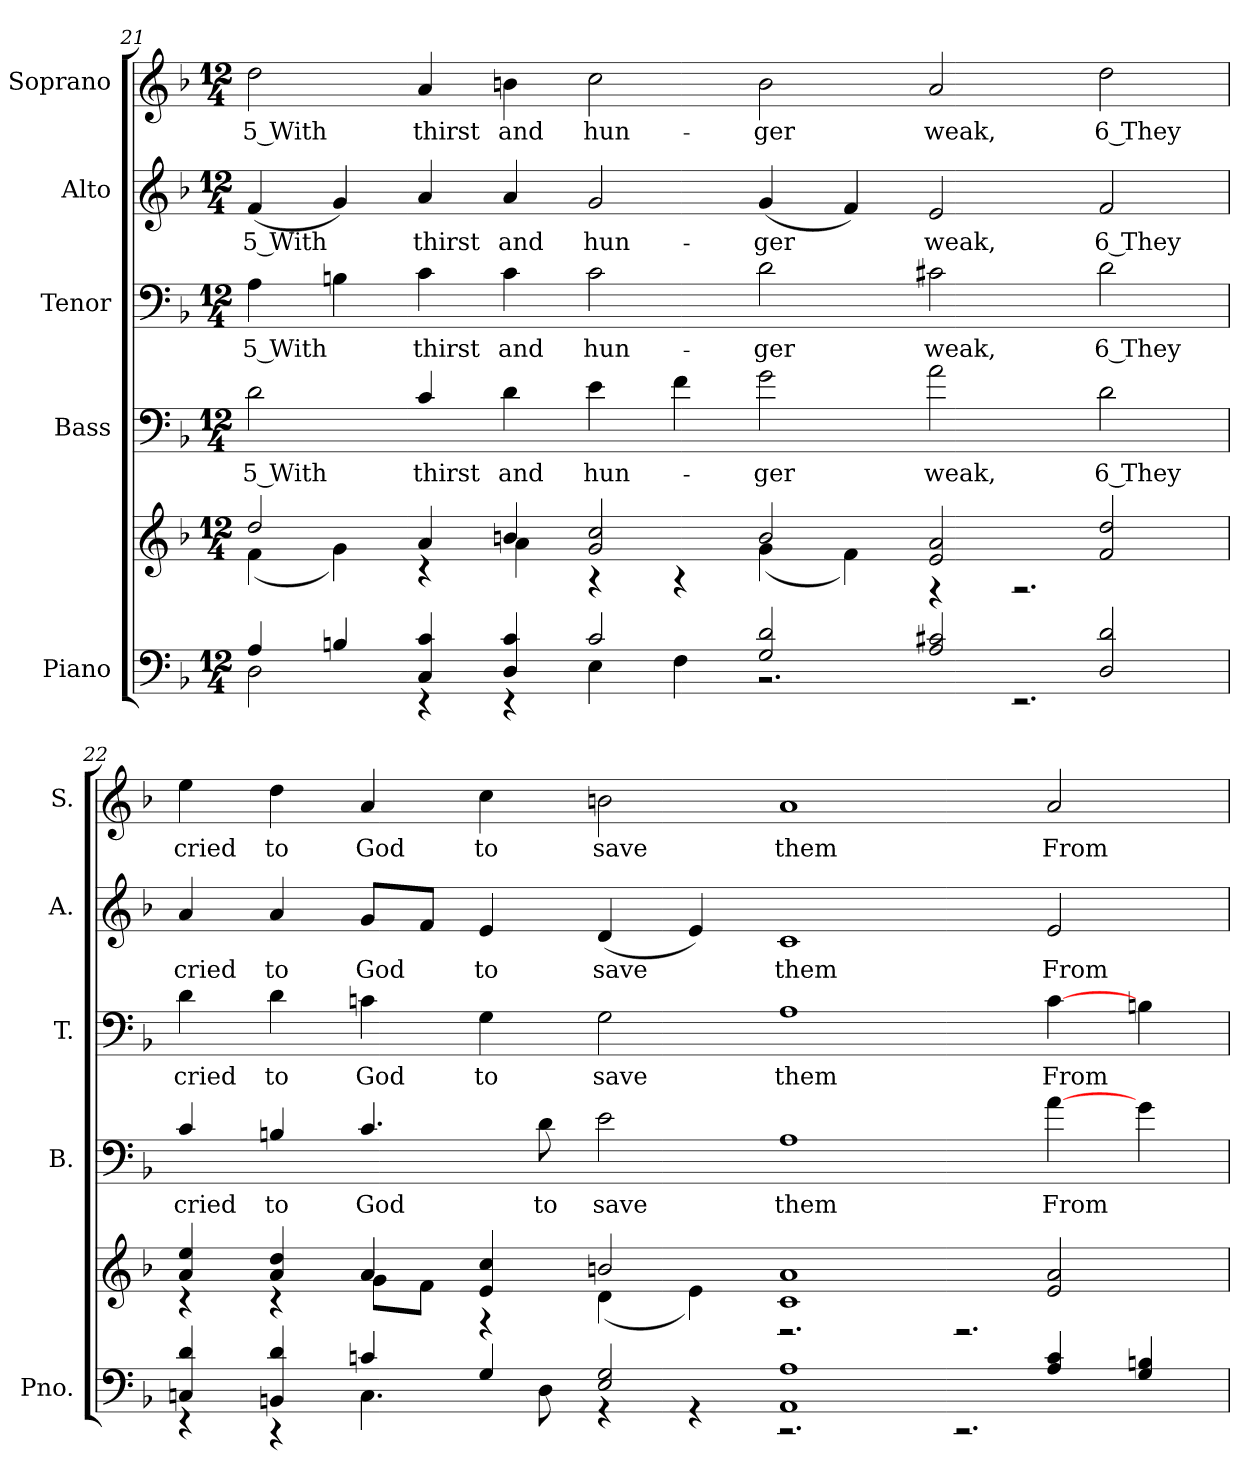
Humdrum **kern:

**kern	**kern	**kern	**text	**kern	**text	**kern	**text	**kern	**text
*part5	*part5	*part4	*part4	*part3	*part3	*part2	*part2	*part1	*part1
*staff6	*staff5	*staff4	*staff4	*staff3	*staff3	*staff2	*staff2	*staff1	*staff1
*I"Piano	*	*I"Bass	*	*I"Tenor	*	*I"Alto	*	*I"Soprano	*
*I'Pno.	*	*I'B.	*	*I'T.	*	*I'A.	*	*I'S.	*
!!LO:PB:g=z
*clefF4	*clefG2	*clefF4	*	*clefF4	*	*clefG2	*	*clefG2	*
*	*	*ITrd7c12	*	*	*	*	*	*	*
*k[b-]	*k[b-]	*k[b-]	*	*k[b-]	*	*k[b-]	*	*k[b-]	*
*F:	*F:	*F:	*	*F:	*	*F:	*	*F:	*
*M12/4	*M12/4	*M12/4	*	*M12/4	*	*M12/4	*	*M12/4	*
=21	=21	=21	=21	=21	=21	=21	=21	=21	=21
*^	*^	*	*	*	*	*	*	*	*
!	!	!	!	!	!LO:LY:b:color=#000000	!	!	!	!	!	!
!	!	!	!	!	!	!	!LO:LY:b:color=#000000	!	!	!	!
!	!	!	!	!	!	!	!	!	!LO:LY:b:color=#000000	!	!
!	!	!	!	!	!	!	!	!	!	!	!LO:LY:b:color=#000000
4Ai/	2Di\	2ddi/	(4fi\	2Di\	5 With	4Ai\	5 With	(4fi/	5 With	2ddi\	5 With
4Bni/	.	.	4gi\)	.	.	4Bni\	.	4gi/)	.	.	.
!	!	!	!	!	!LO:LY:b:color=#000000	!	!	!	!	!	!
!	!	!	!	!	!	!	!LO:LY:b:color=#000000	!	!	!	!
!	!	!	!	!	!	!	!	!	!LO:LY:b:color=#000000	!	!
!	!	!	!	!	!	!	!	!	!	!	!LO:LY:b:color=#000000
4Ci/ 4ci	4r	4ai/	4r	4Ci/	thirst	4ci\	thirst	4ai/	thirst	4ai/	thirst
!	!	!	!	!	!LO:LY:b:color=#000000	!	!	!	!	!	!
!	!	!	!	!	!	!	!LO:LY:b:color=#000000	!	!	!	!
!	!	!	!	!	!	!	!	!	!LO:LY:b:color=#000000	!	!
!	!	!	!	!	!	!	!	!	!	!	!LO:LY:b:color=#000000
4Di/ 4ci	4r	4bni/	4ai\	4Di\	and	4ci\	and	4ai/	and	4bni\	and
!	!	!	!	!	!LO:LY:b:color=#000000	!	!	!	!	!	!
!	!	!	!	!	!	!	!LO:LY:b:color=#000000	!	!	!	!
!	!	!	!	!	!	!	!	!	!LO:LY:b:color=#000000	!	!
!	!	!	!	!	!	!	!	!	!	!	!LO:LY:b:color=#000000
2ci/	4Ei\	2gi/ 2cci	4r	4Ei\	hun-	2ci\	hun-	2gi/	hun-	2cci\	hun-
.	4Fi\	.	4r	4Fi\	.	.	.	.	.	.	.
!	!	!	!	!	!LO:LY:b:color=#000000	!	!	!	!	!	!
!	!	!	!	!	!	!	!LO:LY:b:color=#000000	!	!	!	!
!	!	!	!	!	!	!	!	!	!LO:LY:b:color=#000000	!	!
!	!	!	!	!	!	!	!	!	!	!	!LO:LY:b:color=#000000
2Gi/ 2di	2.r	2bi/	(4gi\	2Gi\	-ger	2di\	-ger	(4gi/	-ger	2bi\	-ger
.	.	.	4fi\)	.	.	.	.	4fi/)	.	.	.
!	!	!	!	!	!LO:LY:b:color=#000000	!	!	!	!	!	!
!	!	!	!	!	!	!	!LO:LY:b:color=#000000	!	!	!	!
!	!	!	!	!	!	!	!	!	!LO:LY:b:color=#000000	!	!
!	!	!	!	!	!	!	!	!	!	!	!LO:LY:b:color=#000000
2Ai/ 2c#Xi	.	2ei/ 2ai	4r	2Ai\	weak,	2c#Xi\	weak,	2ei/	weak,	2ai/	weak,
.	2.r	.	2.r	.	.	.	.	.	.	.	.
!	!	!	!	!	!LO:LY:b:color=#000000	!	!	!	!	!	!
!	!	!	!	!	!	!	!LO:LY:b:color=#000000	!	!	!	!
!	!	!	!	!	!	!	!	!	!LO:LY:b:color=#000000	!	!
!	!	!	!	!	!	!	!	!	!	!	!LO:LY:b:color=#000000
2Di/ 2di	.	2fi/ 2ddi	.	2Di\	6 They	2di\	6 They	2fi/	6 They	2ddi\	6 They
!!LO:PB:g=z
=22	=22	=22	=22	=22	=22	=22	=22	=22	=22	=22	=22
!	!	!	!	!	!LO:LY:b:color=#000000	!	!	!	!	!	!
!	!	!	!	!	!	!	!LO:LY:b:color=#000000	!	!	!	!
!	!	!	!	!	!	!	!	!	!LO:LY:b:color=#000000	!	!
!	!	!	!	!	!	!	!	!	!	!	!LO:LY:b:color=#000000
4Cni/ 4di	4r	4ai/ 4eei	4r	4Ci/	cried	4di\	cried	4ai/	cried	4eei\	cried
!	!	!	!	!	!LO:LY:b:color=#000000	!	!	!	!	!	!
!	!	!	!	!	!	!	!LO:LY:b:color=#000000	!	!	!	!
!	!	!	!	!	!	!	!	!	!LO:LY:b:color=#000000	!	!
!	!	!	!	!	!	!	!	!	!	!	!LO:LY:b:color=#000000
4BBni/ 4di	4r	4ai/ 4ddi	4r	4BBni/	to	4di\	to	4ai/	to	4ddi\	to
!	!	!	!	!	!LO:LY:b:color=#000000	!	!	!	!	!	!
!	!	!	!	!	!	!	!LO:LY:b:color=#000000	!	!	!	!
!	!	!	!	!	!	!	!	!	!LO:LY:b:color=#000000	!	!
!	!	!	!	!	!	!	!	!	!	!	!LO:LY:b:color=#000000
4cni/	4.Ci\	4ai/	8gi\L	4.Ci/	God	4cni\	God	8gi/L	God	4ai/	God
.	.	.	8fi\J	.	.	.	.	8fi/J	.	.	.
!	!	!	!	!	!	!	!LO:LY:b:color=#000000	!	!	!	!
!	!	!	!	!	!	!	!	!	!LO:LY:b:color=#000000	!	!
!	!	!	!	!	!	!	!	!	!	!	!LO:LY:b:color=#000000
4Gi/	.	4ei/ 4cci	4r	.	.	4Gi\	to	4ei/	to	4cci\	to
!	!	!	!	!	!LO:LY:b:color=#000000	!	!	!	!	!	!
.	8Di\	.	.	8Di\	to	.	.	.	.	.	.
!	!	!	!	!	!LO:LY:b:color=#000000	!	!	!	!	!	!
!	!	!	!	!	!	!	!LO:LY:b:color=#000000	!	!	!	!
!	!	!	!	!	!	!	!	!	!LO:LY:b:color=#000000	!	!
!	!	!	!	!	!	!	!	!	!	!	!LO:LY:b:color=#000000
2Ei/ 2Gi	4r	2bni/	(4di\	2Ei\	save	2Gi\	save	(4di/	save	2bni\	save
.	4r	.	4ei\)	.	.	.	.	4ei/)	.	.	.
!	!	!	!	!	!LO:LY:b:color=#000000	!	!	!	!	!	!
!	!	!	!	!	!	!	!LO:LY:b:color=#000000	!	!	!	!
!	!	!	!	!	!	!	!	!	!LO:LY:b:color=#000000	!	!
!	!	!	!	!	!	!	!	!	!	!	!LO:LY:b:color=#000000
1AAi 1Ai	2.r	1ci 1ai	2.r	1AAi	them	1Ai	them	1ci	them	1ai	them
.	2.r	.	2.r	.	.	.	.	.	.	.	.
!	!	!	!	!	!LO:LY:b:color=#000000	!	!	!	!	!	!
!	!	!	!	!	!	!	!LO:LY:b:color=#000000	!	!	!	!
!	!	!	!	!	!	!	!	!	!LO:LY:b:color=#000000	!	!
!	!	!	!	!	!	!	!	!	!	!	!LO:LY:b:color=#000000
4Ai/ 4ci	.	2ei/ 2ai	.	[>4Ai\	From	[>4ci\	From	2ei/	From	2ai/	From
4Gi/ 4Bni	.	.	.	4Gi\	.	4Bni\	.	.	.	.	.
*v	*v	*	*	*	*	*	*	*	*	*	*
*	*v	*v	*	*	*	*	*	*	*	*
=	=	=	=	=	=	=	=	=	=
*-	*-	*-	*-	*-	*-	*-	*-	*-	*-
